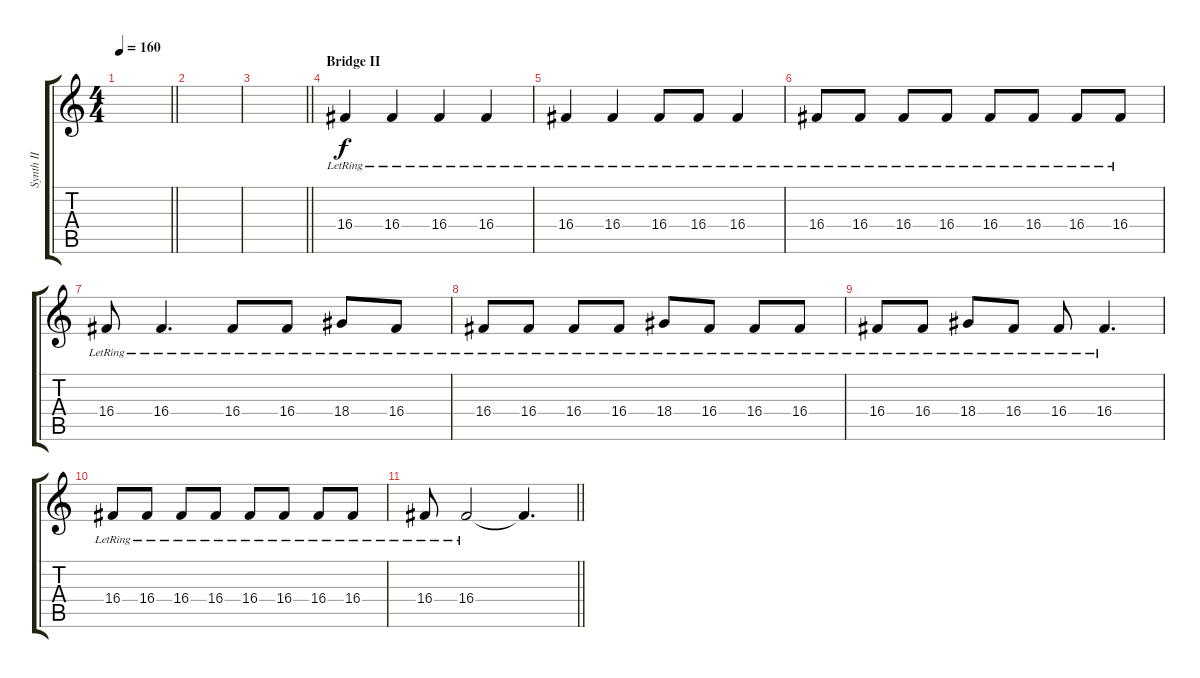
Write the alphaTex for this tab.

\track ("Synth II" "Synth II") {instrument vibraphone}
\staff {score tabs}
\tuning (E4 B3 G3 D3 A2 E2) {hide}
\ts (4 4)
\tempo 160
\clef g2
\barLineRight lightlight
\ks c
|
|
\barLineRight lightlight
|
\section ("" "Bridge II")
16.4{lr}.4{volume 13 instrument pad8sweep} 16.4{lr}.4 16.4{lr}.4 16.4{lr}.4 |
16.4{lr}.4 16.4{lr}.4 16.4{lr}.8 16.4{lr}.8 16.4{lr}.4 |
16.4{lr}.8 16.4{lr}.8 16.4{lr}.8 16.4{lr}.8 16.4{lr}.8 16.4{lr}.8 16.4{lr}.8 16.4{lr}.8 |
16.4{lr}.8 16.4{lr}.4{d} 16.4{lr}.8 16.4{lr}.8 18.4{lr}.8 16.4{lr}.8 |
16.4{lr}.8 16.4{lr}.8 16.4{lr}.8 16.4{lr}.8 18.4{lr}.8 16.4{lr}.8 16.4{lr}.8 16.4{lr}.8 |
16.4{lr}.8 16.4{lr}.8 18.4{lr}.8 16.4{lr}.8 16.4{lr}.8 16.4{lr}.4{d} |
16.4{lr}.8 16.4{lr}.8 16.4{lr}.8 16.4{lr}.8 16.4{lr}.8 16.4{lr}.8 16.4{lr}.8 16.4{lr}.8 |
\barLineRight lightlight
16.4{lr}.8 16.4{lr}.2{volume 0} 16.4{t}.4{d}
